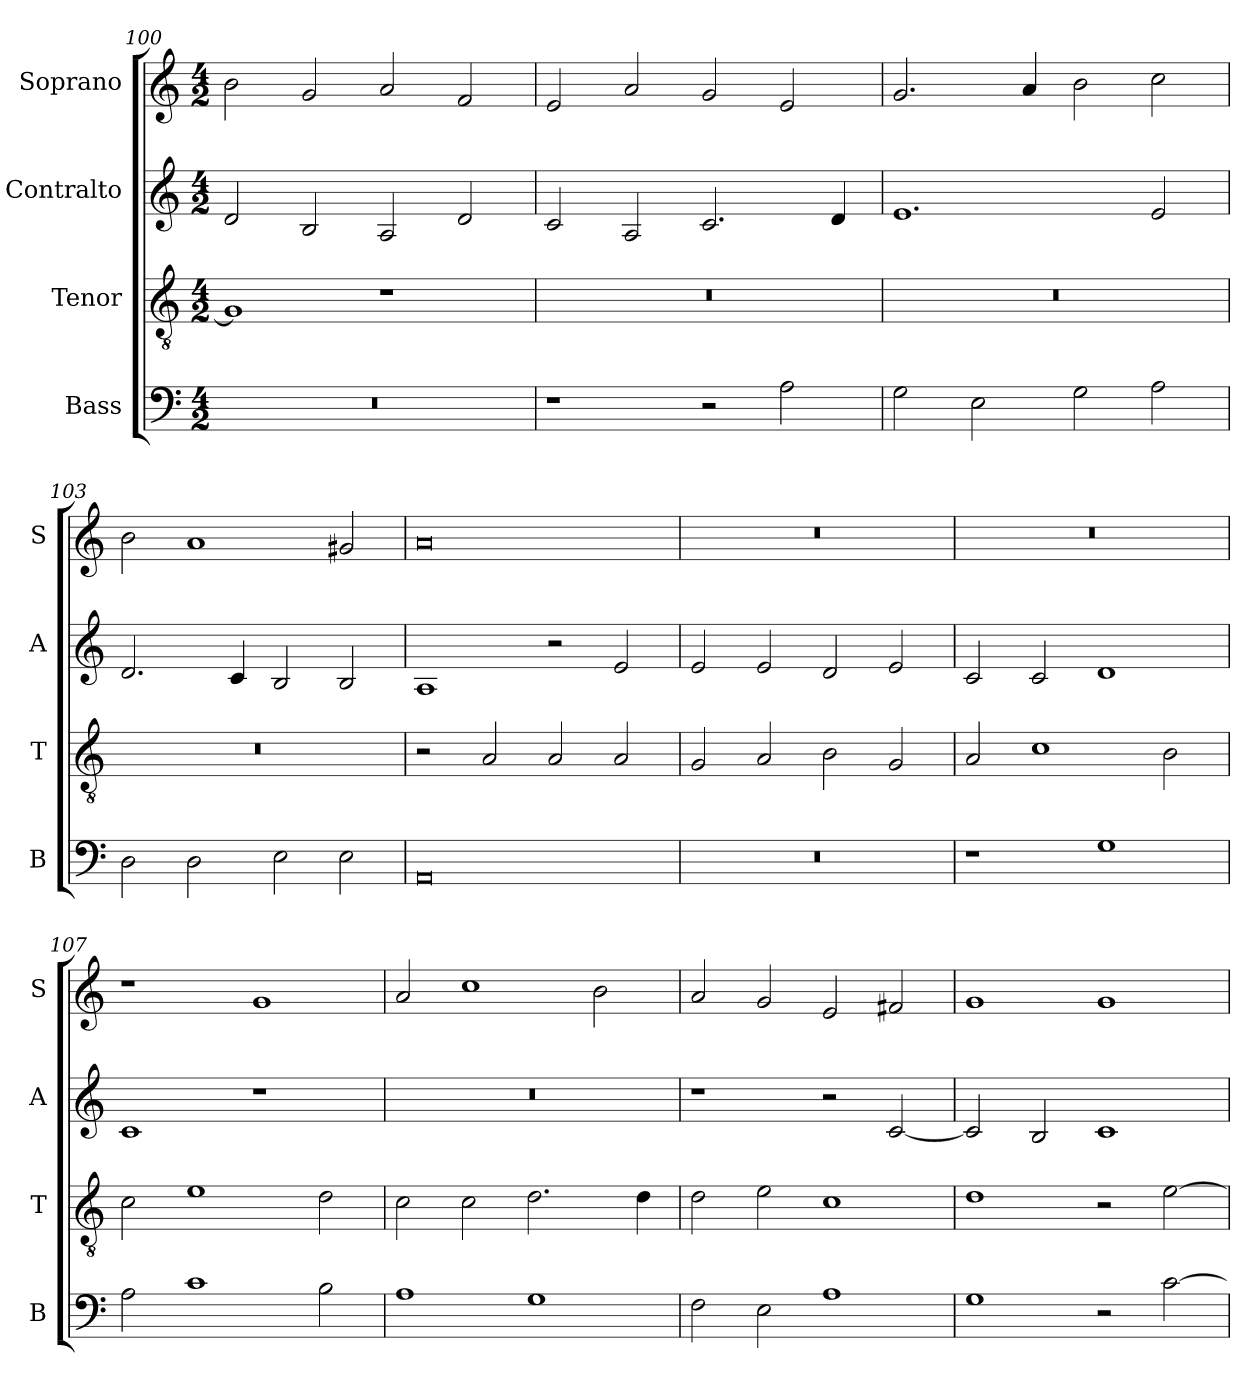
**kern	**kern	**kern	**kern
*part4	*part3	*part2	*part1
*staff4	*staff3	*staff2	*staff1
*I"Bass	*I"Tenor	*I"Contralto	*I"Soprano
*I'B	*I'T	*I'A	*I'S
*clefF4	*clefGv2	*clefG2	*clefG2
*k[]	*k[]	*k[]	*k[]
*E:phr	*E:phr	*E:phr	*E:phr
*M4/2	*M4/2	*M4/2	*M4/2
=100	=100	=100	=100
0r	1G]	2d	2b
.	.	2B	2g
.	1r	2A	2a
.	.	2d	2f
=101	=101	=101	=101
1r	0r	2c	2e
.	.	2A	2a
2r	.	2.c	2g
2A	.	.	2e
.	.	4d	.
=102	=102	=102	=102
2G	0r	1.e	2.g
2E	.	.	.
.	.	.	4a
2G	.	.	2b
2A	.	2e	2cc
=103	=103	=103	=103
2D	0r	2.d	2b
2D	.	.	1a
.	.	4c	.
2E	.	2B	.
2E	.	2B	2g#X
=104	=104	=104	=104
0AA	2r	1A	0a
.	2A	.	.
.	2A	2r	.
.	2A	2e	.
=105	=105	=105	=105
0r	2G	2e	0r
.	2A	2e	.
.	2B	2d	.
.	2G	2e	.
=106	=106	=106	=106
1r	2A	2c	0r
.	1c	2c	.
1G	.	1d	.
.	2B	.	.
=107	=107	=107	=107
2A	2c	1c	1r
1c	1e	.	.
.	.	1r	1g
2B	2d	.	.
=108	=108	=108	=108
1A	2c	0r	2a
.	2c	.	1cc
1G	2.d	.	.
.	.	.	2b
.	4d	.	.
=109	=109	=109	=109
2F	2d	1r	2a
2E	2e	.	2g
1A	1c	2r	2e
.	.	[2c	2f#X
=110	=110	=110	=110
1G	1d	2c]	1g
.	.	2B	.
2r	2r	1c	1g
[2c	[2e	.	.
=	=	=	=
*-	*-	*-	*-
